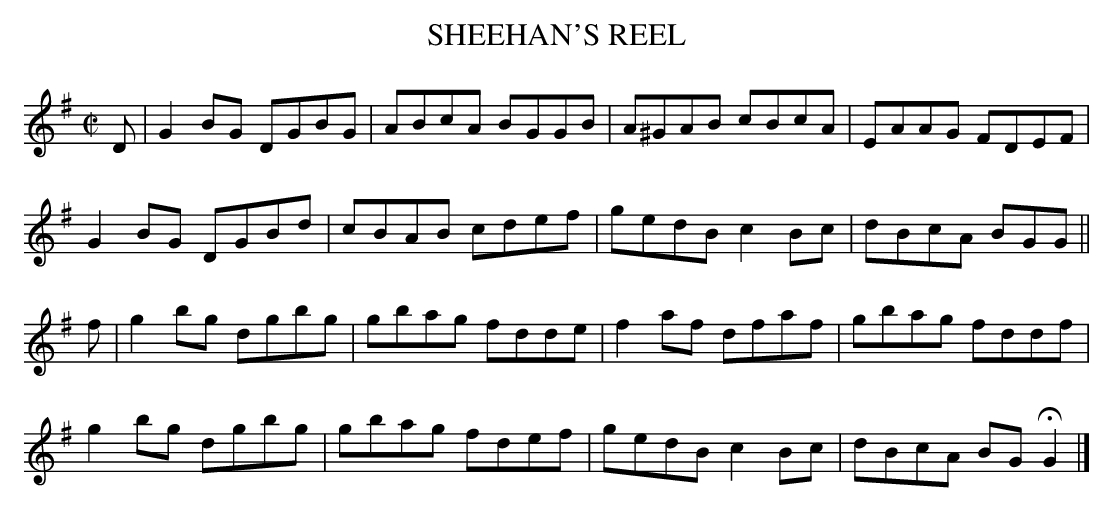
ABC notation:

X:1
T:SHEEHAN'S REEL
using them. (Just for the record, there aren't too many other
instances where the Chief considers a tune 'modal' when it isn't [or
'is no longer'] - usually it's the other way around!)
M:C|
L:1/8
K:G
D|G2BG DGBG|ABcA BGGB|A^GAB cBcA|EAAG FDEF|
G2BG DGBd|cBAB cdef|gedB c2Bc|dBcA BGG ||
f|g2bg dgbg|gbag fdde|f2af dfaf|gbag fddf|
g2bg dgbg|gbag fdef|gedB c2Bc|dBcA BGHG2|]
